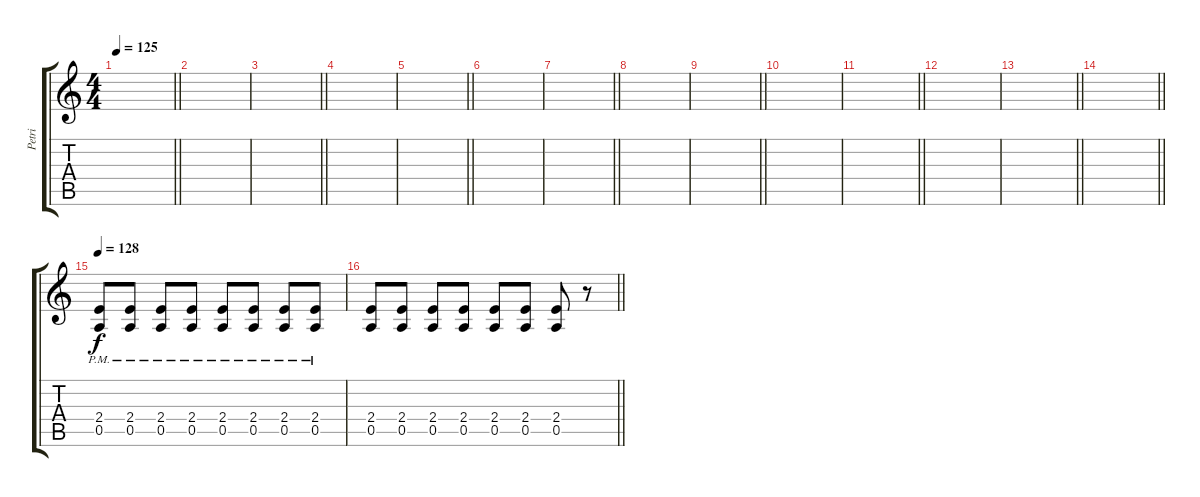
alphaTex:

\track ("Petri" "Petri") {instrument distortionguitar}
\staff {score tabs}
\tuning (E4 B3 G3 D3 A2 E2) {hide}
\ts (4 4)
\tempo 125
\clef g2
\barLineRight lightlight
\ks c
|
|
\barLineRight lightlight
|
\section ("" "")
|
\barLineRight lightlight
|
|
\barLineRight lightlight
|
\section ("" "")
|
\barLineRight lightlight
|
|
\barLineRight lightlight
|
\section ("" "")
|
\barLineRight lightlight
|
\barLineRight lightlight
|
\section ("" "")
\tempo 128
(2.4{pm} 0.5{pm}).8 (2.4{pm} 0.5{pm}).8 (2.4{pm} 0.5{pm}).8 (2.4{pm} 0.5{pm}).8 (2.4{pm} 0.5{pm}).8 (2.4{pm} 0.5{pm}).8 (2.4{pm} 0.5{pm}).8 (2.4{pm} 0.5{pm}).8 |
\barLineRight lightlight
(2.4 0.5).8 (2.4 0.5).8 (2.4 0.5).8 (2.4 0.5).8 (2.4 0.5).8 (2.4 0.5).8 (2.4 0.5).8 r.8
